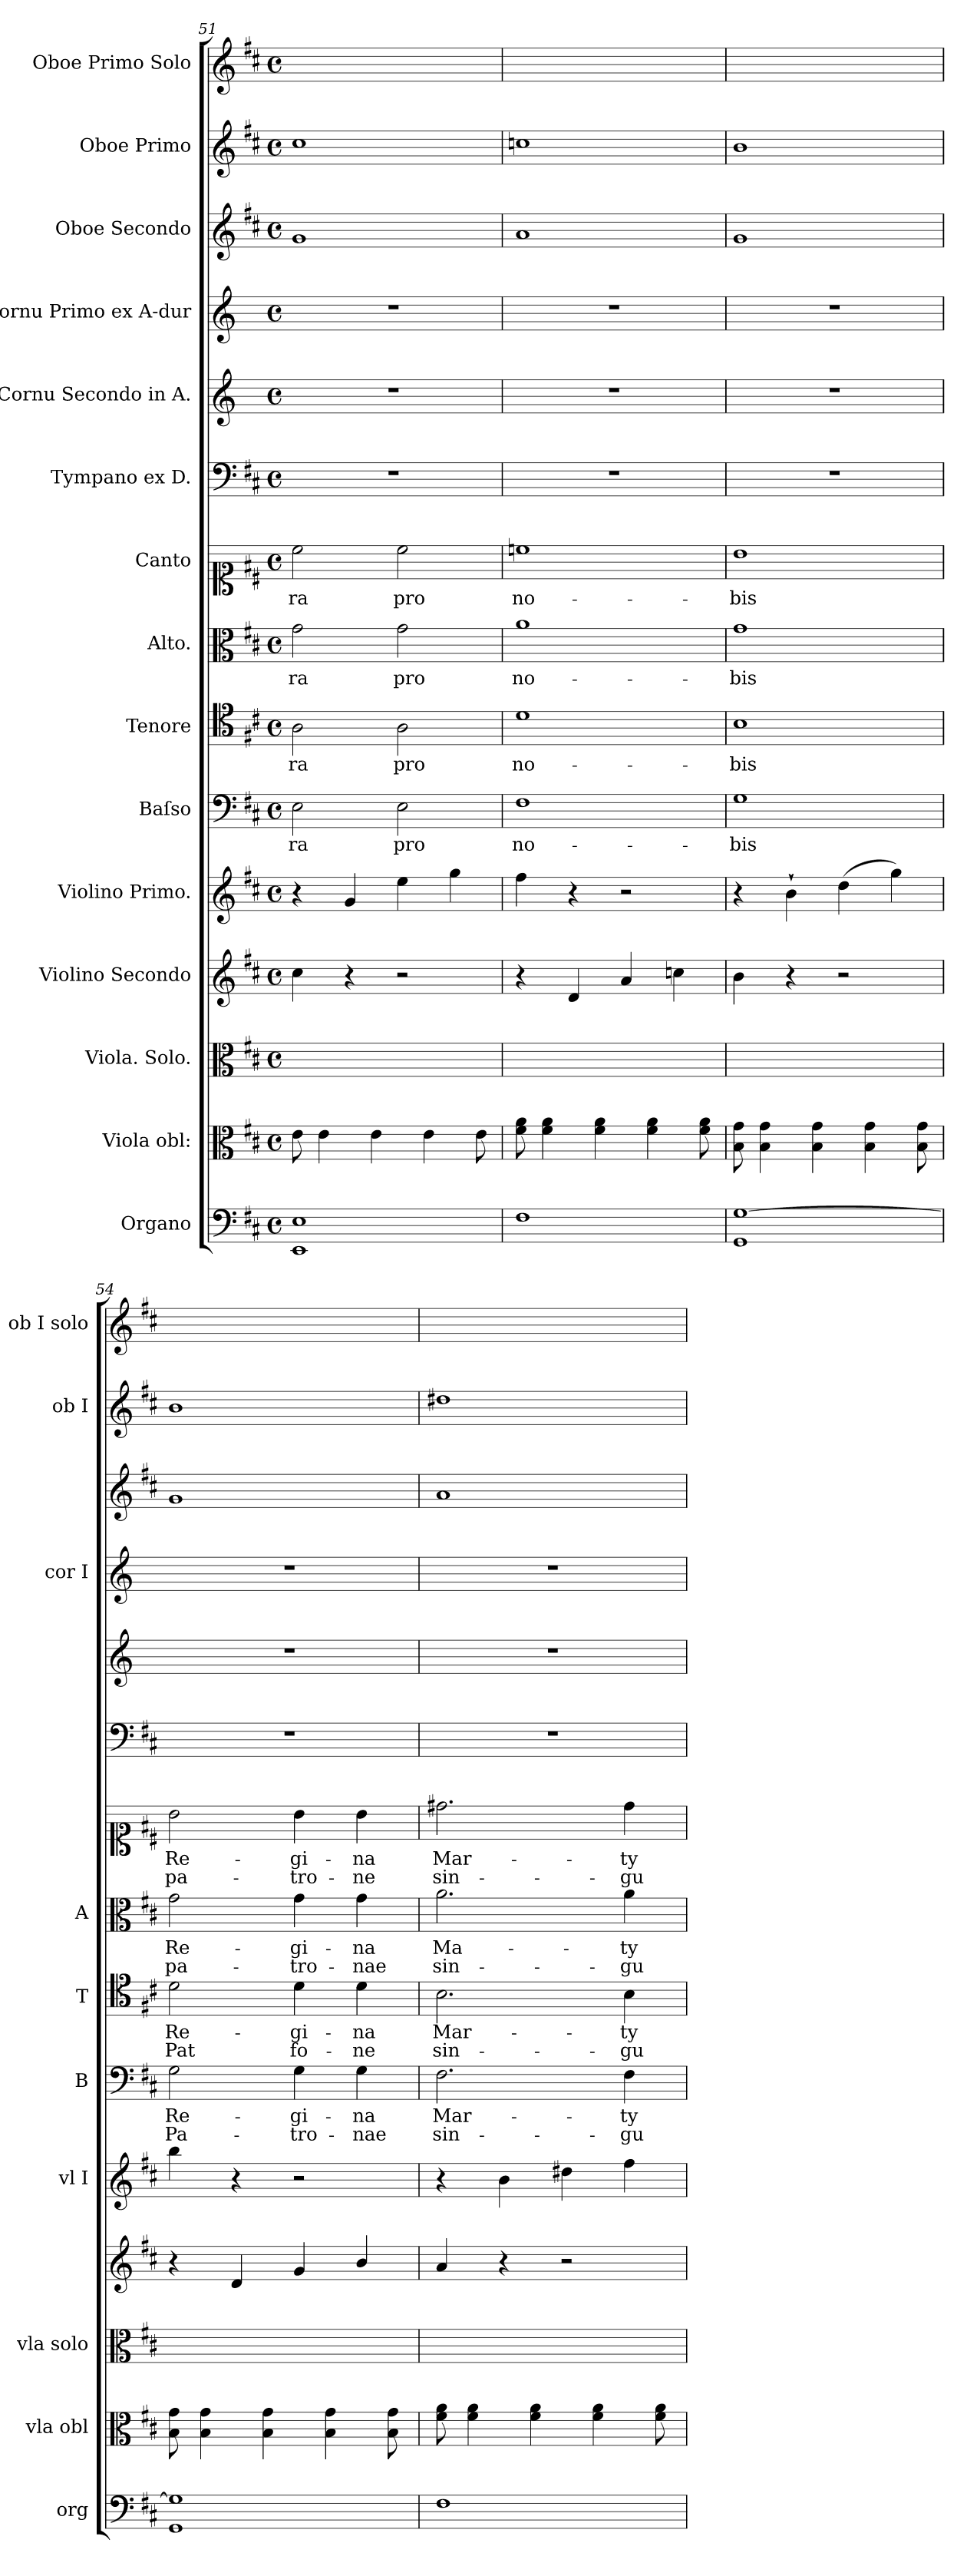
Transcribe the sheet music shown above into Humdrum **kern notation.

**kern	**kern	**kern	**kern	**kern	**kern	**text	**text	**kern	**text	**text	**kern	**text	**text	**kern	**text	**text	**kern	**kern	**kern	**kern	**kern	**kern
*part15	*part14	*part13	*part12	*part11	*part10	*part10	*part10	*part9	*part9	*part9	*part8	*part8	*part8	*part7	*part7	*part7	*part6	*part5	*part4	*part3	*part2	*part1
*staff15	*staff14	*staff13	*staff12	*staff11	*staff10	*staff10	*staff10	*staff9	*staff9	*staff9	*staff8	*staff8	*staff8	*staff7	*staff7	*staff7	*staff6	*staff5	*staff4	*staff3	*staff2	*staff1
*I"Organo	*I"Viola obl:	*I"Viola. Solo.	*I"Violino Secondo	*I"Violino Primo.	*I"Baſso	*	*	*I"Tenore	*	*	*I"Alto.	*	*	*I"Canto	*	*	*I"Tympano ex D.	*I"Cornu Secondo in A.	*I"Cornu Primo ex A-dur	*I"Oboe Secondo	*I"Oboe Primo	*I"Oboe Primo Solo
*I'org	*I'vla obl	*I'vla solo	*	*I'vl I	*I'B	*	*	*I'T	*	*	*I'A	*	*	*	*	*	*	*	*I'cor I	*	*I'ob I	*I'ob I solo
*clefF4	*clefC3	*clefC3	*clefG2	*clefG2	*clefF4	*	*	*clefC4	*	*	*clefC3	*	*	*clefC1	*	*	*clefF4	*clefG2	*clefG2	*clefG2	*clefG2	*clefG2
*	*	*	*	*	*	*	*	*	*	*	*	*	*	*	*	*	*	*ITrd-1c-2	*ITrd-1c-2	*	*	*
*k[f#c#]	*k[f#c#]	*k[f#c#]	*k[f#c#]	*k[f#c#]	*k[f#c#]	*	*	*k[f#c#]	*	*	*k[f#c#]	*	*	*k[f#c#]	*	*	*k[f#c#]	*k[f#c#]	*k[f#c#]	*k[f#c#]	*k[f#c#]	*k[f#c#]
*D:	*D:	*D:	*D:	*D:	*D:	*	*	*D:	*	*	*D:	*	*	*D:	*	*	*D:	*D:	*D:	*D:	*D:	*D:
*M4/4	*M4/4	*M4/4	*M4/4	*M4/4	*M4/4	*	*	*M4/4	*	*	*M4/4	*	*	*M4/4	*	*	*M4/4	*M4/4	*M4/4	*M4/4	*M4/4	*M4/4
*met(c)	*met(c)	*met(c)	*met(c)	*met(c)	*met(c)	*	*	*met(c)	*	*	*met(c)	*	*	*met(c)	*	*	*met(c)	*met(c)	*met(c)	*met(c)	*met(c)	*met(c)
=51	=51	=51	=51	=51	=51	=51	=51	=51	=51	=51	=51	=51	=51	=51	=51	=51	=51	=51	=51	=51	=51	=51
1EE 1E	8e\	1ryy	4cc#\	4r	2E\	-ra	.	2A\	-ra	.	2g\	-ra	.	2cc#\	-ra	.	1r	1r	1r	1g	1cc#	1ryy
.	4e\	.	.	.	.	.	.	.	.	.	.	.	.	.	.	.	.	.	.	.	.	.
.	.	.	4r	4g/	.	.	.	.	.	.	.	.	.	.	.	.	.	.	.	.	.	.
.	4e\	.	.	.	.	.	.	.	.	.	.	.	.	.	.	.	.	.	.	.	.	.
.	.	.	2r	4ee\	2E\	pro	.	2A\	pro	.	2g\	pro	.	2cc#\	pro	.	.	.	.	.	.	.
.	4e\	.	.	.	.	.	.	.	.	.	.	.	.	.	.	.	.	.	.	.	.	.
.	.	.	.	4gg\	.	.	.	.	.	.	.	.	.	.	.	.	.	.	.	.	.	.
.	8e\	.	.	.	.	.	.	.	.	.	.	.	.	.	.	.	.	.	.	.	.	.
=52	=52	=52	=52	=52	=52	=52	=52	=52	=52	=52	=52	=52	=52	=52	=52	=52	=52	=52	=52	=52	=52	=52
1F#	8f#\ 8a\	1ryy	4r	4ff#\	1F#	no-	.	1d	no-	.	1a	no-	.	1ccn	no-	.	1r	1r	1r	1a	1ccn	1ryy
.	4f#\ 4a\	.	.	.	.	.	.	.	.	.	.	.	.	.	.	.	.	.	.	.	.	.
.	.	.	4d/	4r	.	.	.	.	.	.	.	.	.	.	.	.	.	.	.	.	.	.
.	4f#\ 4a\	.	.	.	.	.	.	.	.	.	.	.	.	.	.	.	.	.	.	.	.	.
.	.	.	4a/	2r	.	.	.	.	.	.	.	.	.	.	.	.	.	.	.	.	.	.
.	4f#\ 4a\	.	.	.	.	.	.	.	.	.	.	.	.	.	.	.	.	.	.	.	.	.
.	.	.	4ccn\	.	.	.	.	.	.	.	.	.	.	.	.	.	.	.	.	.	.	.
.	8f#\ 8a\	.	.	.	.	.	.	.	.	.	.	.	.	.	.	.	.	.	.	.	.	.
=53	=53	=53	=53	=53	=53	=53	=53	=53	=53	=53	=53	=53	=53	=53	=53	=53	=53	=53	=53	=53	=53	=53
1GG [1G	8B\ 8g\	1ryy	4b\	4r	1G	-bis	.	1B	-bis	.	1g	-bis	.	1b	-bis	.	1r	1r	1r	1g	1b	1ryy
.	4B\ 4g\	.	.	.	.	.	.	.	.	.	.	.	.	.	.	.	.	.	.	.	.	.
.	.	.	4r	4b`\	.	.	.	.	.	.	.	.	.	.	.	.	.	.	.	.	.	.
.	4B\ 4g\	.	.	.	.	.	.	.	.	.	.	.	.	.	.	.	.	.	.	.	.	.
.	.	.	2r	(4dd\	.	.	.	.	.	.	.	.	.	.	.	.	.	.	.	.	.	.
.	4B\ 4g\	.	.	.	.	.	.	.	.	.	.	.	.	.	.	.	.	.	.	.	.	.
.	.	.	.	4gg\)	.	.	.	.	.	.	.	.	.	.	.	.	.	.	.	.	.	.
.	8B\ 8g\	.	.	.	.	.	.	.	.	.	.	.	.	.	.	.	.	.	.	.	.	.
=54	=54	=54	=54	=54	=54	=54	=54	=54	=54	=54	=54	=54	=54	=54	=54	=54	=54	=54	=54	=54	=54	=54
!	!	!	!	!	!	!	!	!	!	!LO:LY:i	!	!	!	!	!	!	!	!	!	!	!	!
1GG 1G]	8B\ 8g\	1ryy	4r	4bb\	2G\	Re-	Pa-	2d\	Re-	Pat	2g\	Re-	pa-	2b\	Re-	pa-	1r	1r	1r	1g	1b	1ryy
.	4B\ 4g\	.	.	.	.	.	.	.	.	.	.	.	.	.	.	.	.	.	.	.	.	.
.	.	.	4d/	4r	.	.	.	.	.	.	.	.	.	.	.	.	.	.	.	.	.	.
.	4B\ 4g\	.	.	.	.	.	.	.	.	.	.	.	.	.	.	.	.	.	.	.	.	.
!	!	!	!	!	!	!	!	!	!	!LO:LY:i	!	!	!	!	!	!	!	!	!	!	!	!
.	.	.	4g/	2r	4G\	-gi-	-tro-	4d\	-gi-	fo-	4g\	-gi-	-tro-	4b\	-gi-	-tro-	.	.	.	.	.	.
.	4B\ 4g\	.	.	.	.	.	.	.	.	.	.	.	.	.	.	.	.	.	.	.	.	.
!	!	!	!	!	!	!	!	!	!	!LO:LY:i	!	!	!	!	!	!	!	!	!	!	!	!
.	.	.	4b/	.	4G\	-na	-nae	4d\	-na	-ne	4g\	-na	-nae	4b\	-na	-ne	.	.	.	.	.	.
.	8B\ 8g\	.	.	.	.	.	.	.	.	.	.	.	.	.	.	.	.	.	.	.	.	.
=55	=55	=55	=55	=55	=55	=55	=55	=55	=55	=55	=55	=55	=55	=55	=55	=55	=55	=55	=55	=55	=55	=55
!	!	!	!	!	!	!	!	!	!	!LO:LY:i	!	!	!	!	!	!	!	!	!	!	!	!
1F#	8f#\ 8a\	1ryy	4a/	4r	2.F#\	Mar-	sin-	2.B\	Mar-	sin-	2.a\	Ma-	sin-	2.dd#X\	Mar-	sin-	1r	1r	1r	1a	1dd#X	1ryy
.	4f#\ 4a\	.	.	.	.	.	.	.	.	.	.	.	.	.	.	.	.	.	.	.	.	.
.	.	.	4r	4b\	.	.	.	.	.	.	.	.	.	.	.	.	.	.	.	.	.	.
.	4f#\ 4a\	.	.	.	.	.	.	.	.	.	.	.	.	.	.	.	.	.	.	.	.	.
.	.	.	2r	4dd#X\	.	.	.	.	.	.	.	.	.	.	.	.	.	.	.	.	.	.
.	4f#\ 4a\	.	.	.	.	.	.	.	.	.	.	.	.	.	.	.	.	.	.	.	.	.
!	!	!	!	!	!	!	!	!	!	!LO:LY:i	!	!	!	!	!	!	!	!	!	!	!	!
.	.	.	.	4ff#\	4F#\	-ty-	-gu-	4B\	-ty-	-gu-	4a\	-ty-	-gu-	4dd#\	-ty-	-gu-	.	.	.	.	.	.
.	8f#\ 8a\	.	.	.	.	.	.	.	.	.	.	.	.	.	.	.	.	.	.	.	.	.
=	=	=	=	=	=	=	=	=	=	=	=	=	=	=	=	=	=	=	=	=	=	=
*-	*-	*-	*-	*-	*-	*-	*-	*-	*-	*-	*-	*-	*-	*-	*-	*-	*-	*-	*-	*-	*-	*-
